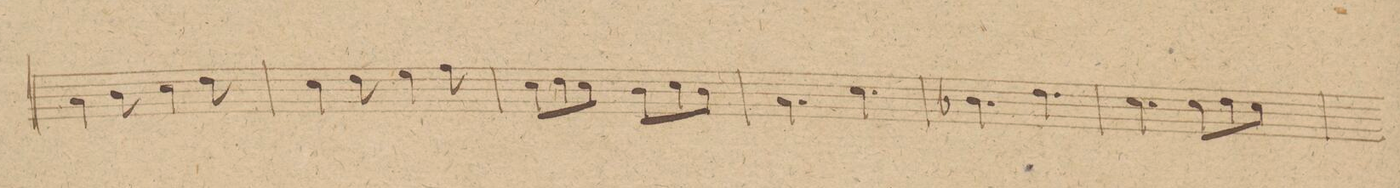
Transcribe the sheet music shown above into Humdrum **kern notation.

**kern	**dynam
*I"Oboi 1mo	*
*clefG2	*
*k[]	*
*M6/8	*
4a\	.
8b\	.
4cc\	.
8dd\	.
=38	=38
4cc\	.
8dd\	.
4ee\	.
8ff\	.
=39	=39
8cc\L	.
8dd\	.
8cc\J	.
8b\L	.
8cc\	.
8b\J	.
=40	=40
4.a\	.
4.cc\	.
=41	=41
4.b-X\	.
4.dd\	.
=42	=42
4.cc\	.
8cc\L	.
8dd\	.
8cc\J	.
=43	=43
*-	*-
